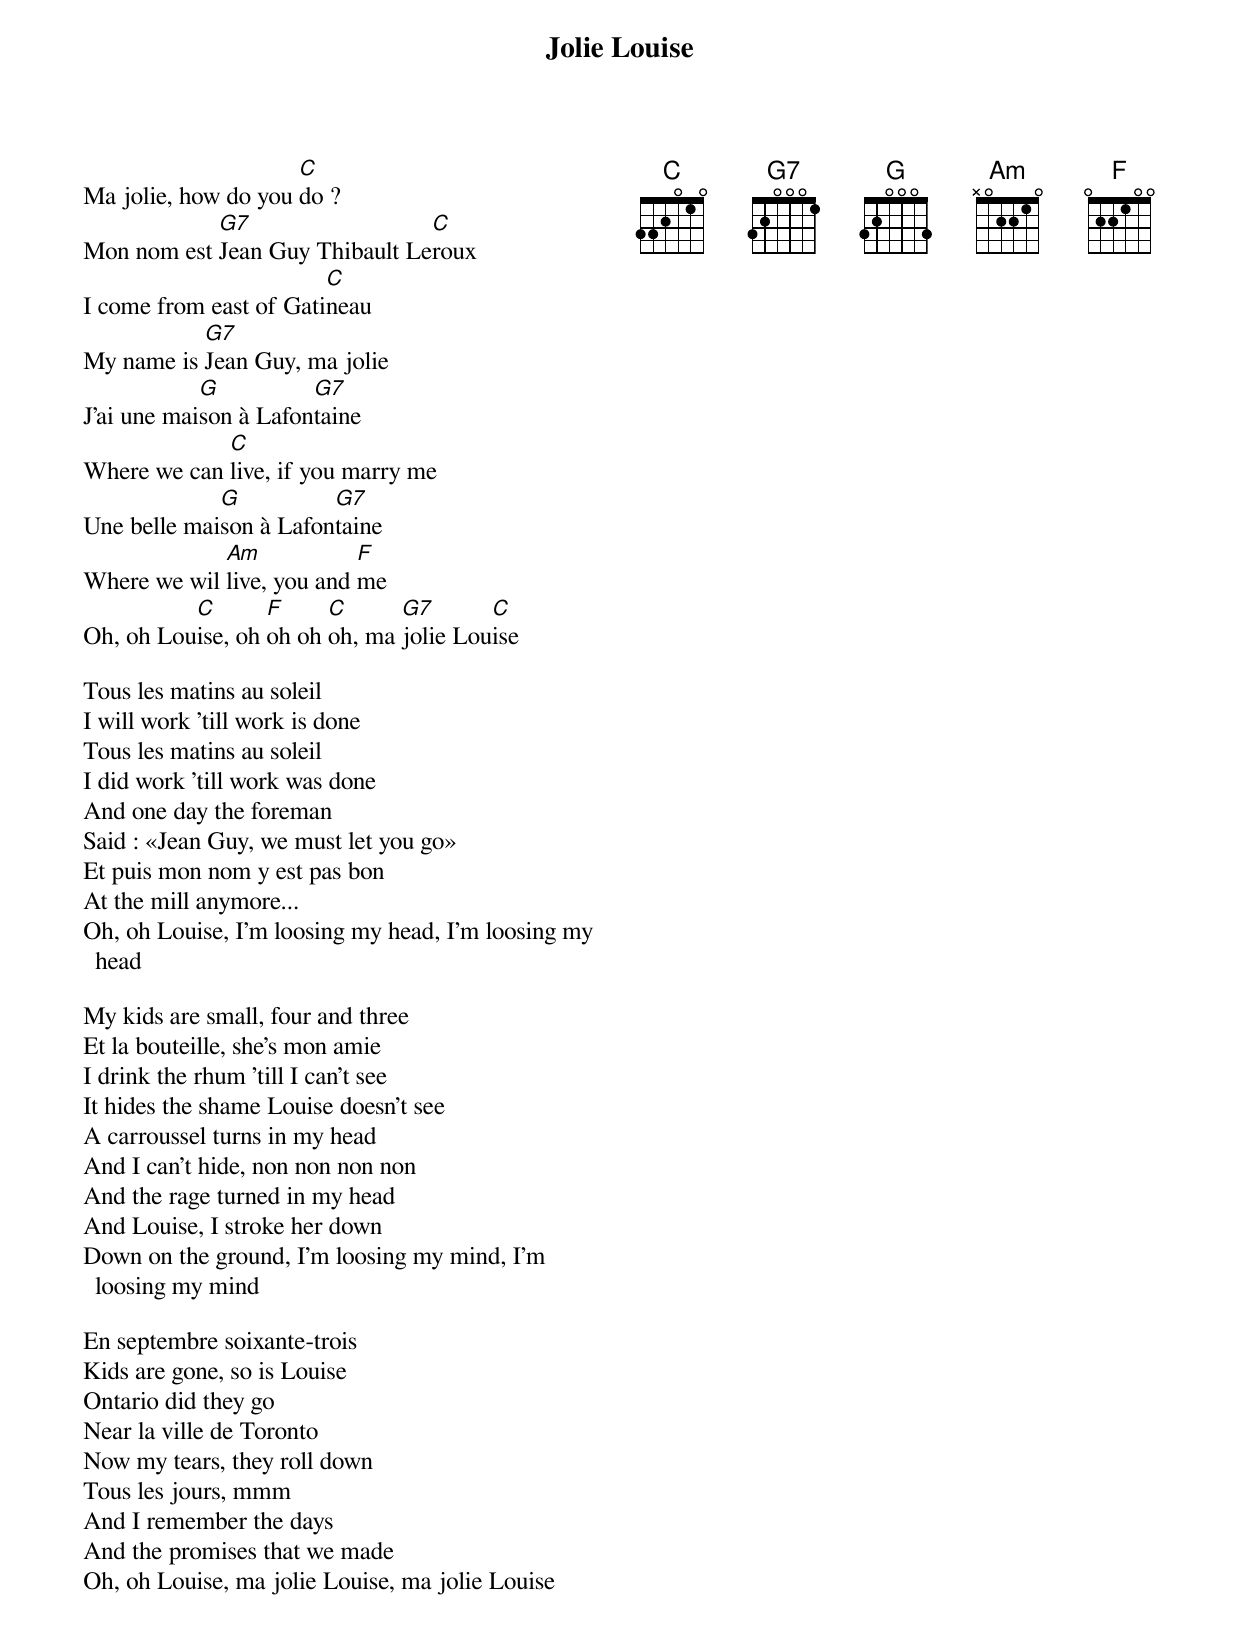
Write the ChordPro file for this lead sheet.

{title: Jolie Louise}
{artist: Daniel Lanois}
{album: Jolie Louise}
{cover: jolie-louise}
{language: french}
{columns: 2}
{define: F base-fret 1 frets 0 2 2 1 0 0}
{define: Am frets X 0 2 2 1 0}
{define: G frets 3 2 0 0 0 3}
{define: G7 frets 3 2 0 0 0 1}
{define: C frets 3 3 2 0 1 0}

Ma jolie, how do you [C]do ?
Mon nom est [G7]Jean Guy Thibault Le[C]roux
I come from east of Gati[C]neau
My name is [G7]Jean Guy, ma jolie
J'ai une mai[G]son à Lafon[G7]taine
Where we can [C]live, if you marry me
Une belle mai[G]son à Lafon[G7]taine
Where we wil [Am]live, you and [F]me
Oh, oh Lou[C]ise, oh [F]oh oh [C]oh, ma [G7]jolie Lou[C]ise

Tous les matins au soleil
I will work 'till work is done
Tous les matins au soleil
I did work 'till work was done
And one day the foreman
Said : «Jean Guy, we must let you go»
Et puis mon nom y est pas bon
At the mill anymore...
Oh, oh Louise, I'm loosing my head, I'm loosing my head

My kids are small, four and three
Et la bouteille, she's mon amie
I drink the rhum 'till I can't see
It hides the shame Louise doesn't see
A carroussel turns in my head
And I can't hide, non non non non
And the rage turned in my head
And Louise, I stroke her down
Down on the ground, I'm loosing my mind, I'm loosing my mind

En septembre soixante-trois
Kids are gone, so is Louise
Ontario did they go
Near la ville de Toronto
Now my tears, they roll down
Tous les jours, mmm
And I remember the days
And the promises that we made
Oh, oh Louise, ma jolie Louise, ma jolie Louise
